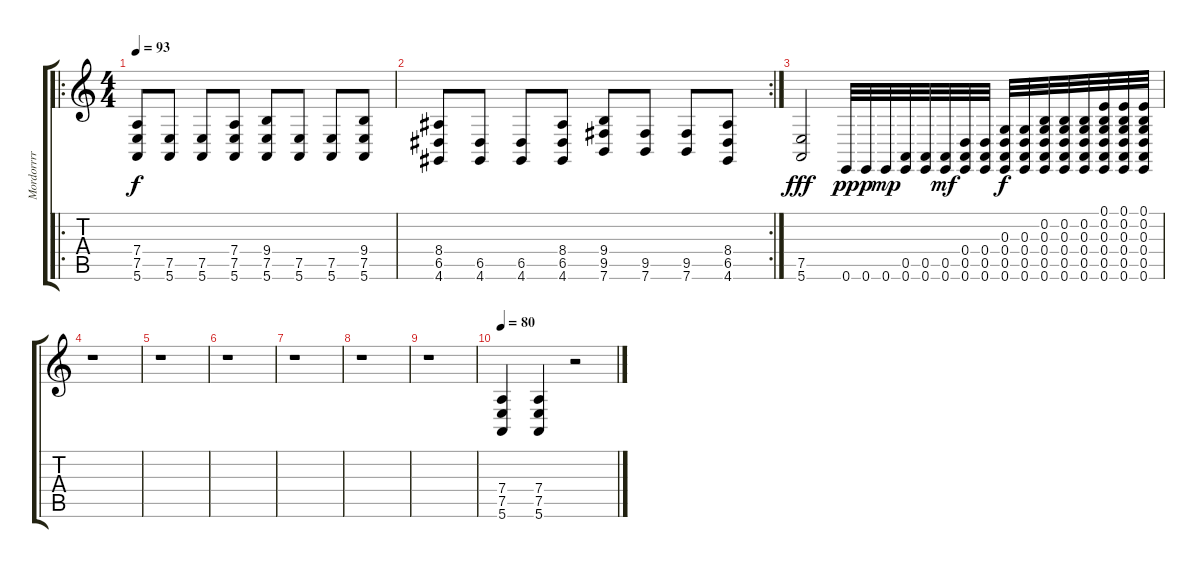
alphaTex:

\track ("Mordorrrr" "Mordorrrr") {instrument timpani}
\staff {score tabs}
\tuning (E4 B3 G3 D3 A2 E2) {hide}
\ro
\ts (4 4)
\tempo 93
\clef g2
\ks c
(7.4 7.5 5.6).8{dy f} (7.5 5.6).8 (7.5 5.6).8 (7.4 7.5 5.6).8 (9.4 7.5 5.6).8 (7.5 5.6).8 (7.5 5.6).8 (9.4 7.5 5.6).8 |
\rc 2
(8.4 6.5 4.6).8 (6.5 4.6).8 (6.5 4.6).8 (8.4 6.5 4.6).8 (9.4 9.5 7.6).8 (9.5 7.6).8 (9.5 7.6).8 (8.4 6.5 4.6).8 |
(7.5 5.6).2{dy fff} 0.6.32{dy pp} 0.6.32{dy p} 0.6.32{dy mp} (0.5 0.6).32 (0.5 0.6).32 (0.5 0.6).32{dy mf} (0.4 0.5 0.6).32 (0.4 0.5 0.6).32 (0.3 0.4 0.5 0.6).32{dy f} (0.3 0.4 0.5 0.6).32 (0.2 0.3 0.4 0.5 0.6).32 (0.2 0.3 0.4 0.5 0.6).32 (0.2 0.3 0.4 0.5 0.6).32 (0.1 0.2 0.3 0.4 0.5 0.6).32 (0.1 0.2 0.3 0.4 0.5 0.6).32 (0.1 0.2 0.3 0.4 0.5 0.6).32 |
r.1 |
r.1 |
r.1 |
r.1 |
r.1 |
r.1 |
\tempo 80
(7.4 7.5 5.6).4 (7.4 7.5 5.6).4 r.2
